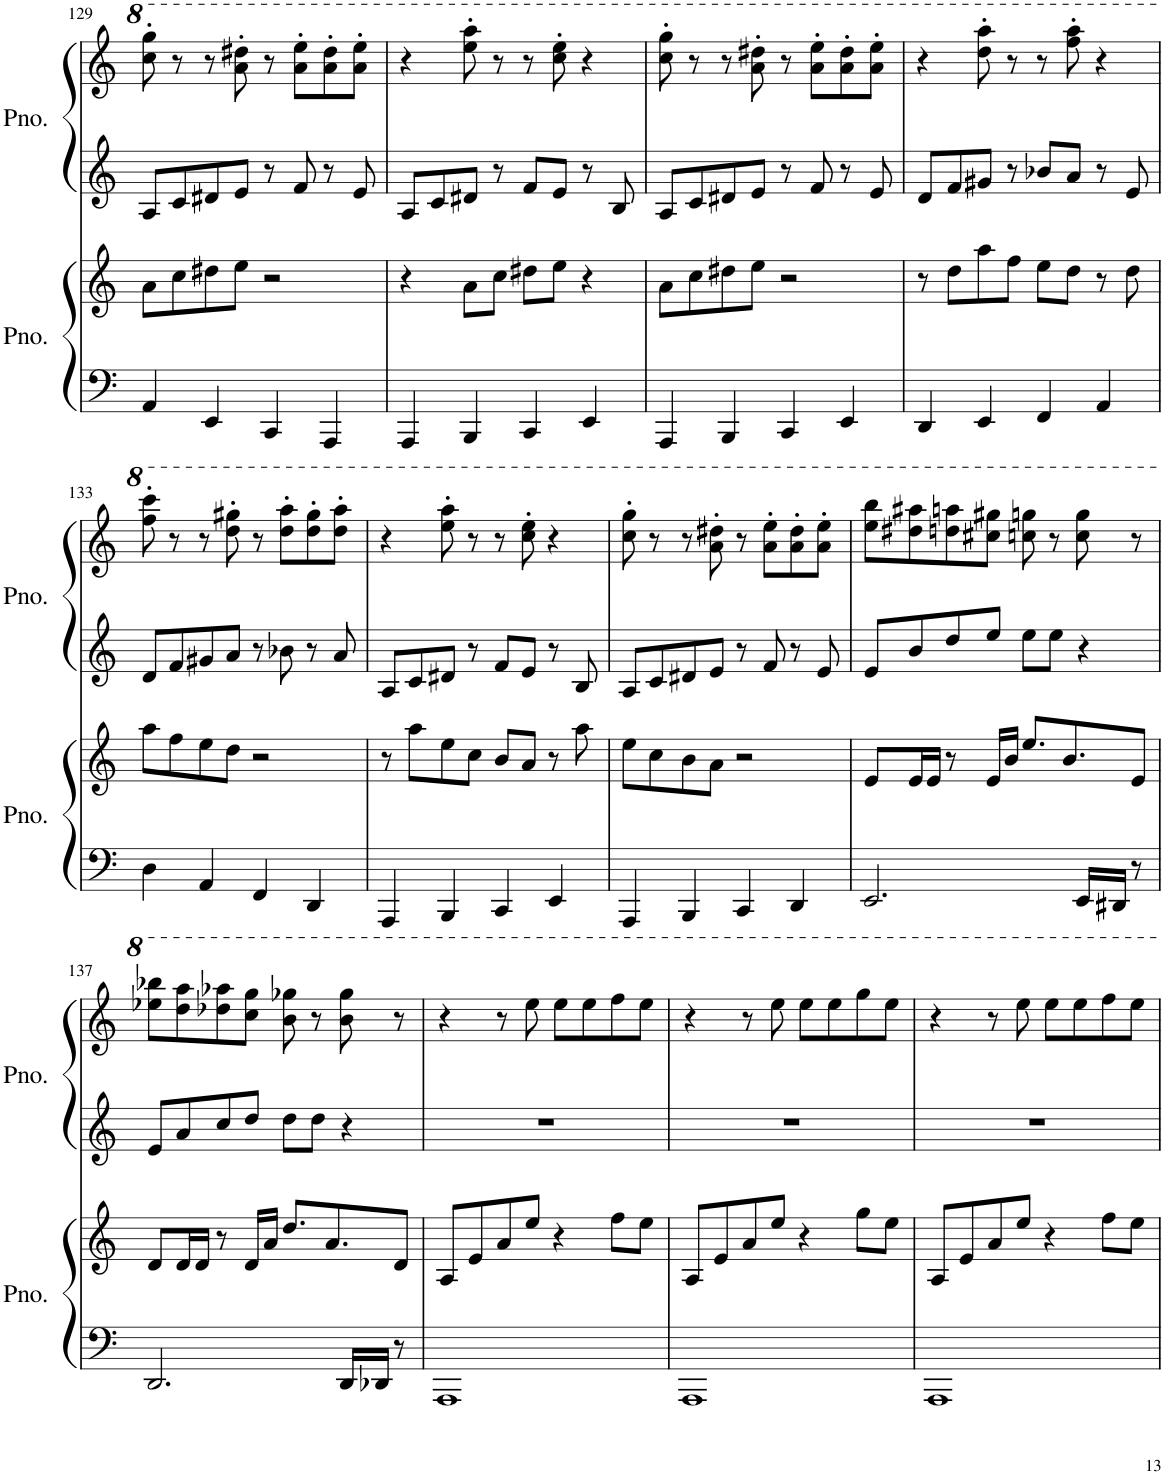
**kern	**kern	**kern	**kern
*part2	*part2	*part1	*part1
*staff4	*staff3	*staff2	*staff1
*I"Piano	*	*I"Piano	*
*I'Pno.	*	*I'Pno.	*
!!LO:PB:g=z
*clefF4	*clefG2	*clefG2	*clefG2
*k[]	*k[]	*k[]	*k[]
*M4/4	*M4/4	*M4/4	*M4/4
=129	=129	=129	=129
4AA/	8a\L	8A/L	8ccc\' 8ggg\'
.	8cc\	8c/	8r
4EE/	8dd#X\	8d#X/	8r
.	8ee\J	8e/J	8aa\' 8ddd#X\'
4CC/	2r	8r	8r
.	.	8f/	8aa\' 8eee\'L
4AAA/	.	8r	8aa\' 8ddd#\'
.	.	8e/	8aa\' 8eee\'J
=130	=130	=130	=130
4AAA/	4r	8A/L	4r
.	.	8c/	.
4BBB/	8a\L	8d#X/J	8eee\' 8aaa\'
.	8cc\J	8r	8r
4CC/	8dd#X\L	8f/L	8r
.	8ee\J	8e/J	8ccc\' 8eee\'
4EE/	4r	8r	4r
.	.	8B/	.
=131	=131	=131	=131
4AAA/	8a\L	8A/L	8ccc\' 8ggg\'
.	8cc\	8c/	8r
4BBB/	8dd#X\	8d#X/	8r
.	8ee\J	8e/J	8aa\' 8ddd#X\'
4CC/	2r	8r	8r
.	.	8f/	8aa\' 8eee\'L
4EE/	.	8r	8aa\' 8ddd#\'
.	.	8e/	8aa\' 8eee\'J
=132	=132	=132	=132
4DD/	8r	8d/L	4r
.	8dd\L	8f/	.
4EE/	8aa\	8g#X/J	8ddd\' 8aaa\'
.	8ff\J	8r	8r
4FF/	8ee\L	8b-X/L	8r
.	8dd\J	8a/J	8fff\' 8aaa\'
4AA/	8r	8r	4r
.	8dd\	8e/	.
!!LO:LB:g=z
=133	=133	=133	=133
4D\	8aa\L	8d/L	8fff\' 8cccc\'
.	8ff\	8f/	8r
4AA/	8ee\	8g#X/	8r
.	8dd\J	8a/J	8ddd\' 8ggg#X\'
4FF/	2r	8r	8r
.	.	8b-X\	8ddd\' 8aaa\'L
4DD/	.	8r	8ddd\' 8ggg#\'
.	.	8a/	8ddd\' 8aaa\'J
=134	=134	=134	=134
4AAA/	8r	8A/L	4r
.	8aa\L	8c/	.
4BBB/	8ee\	8d#X/J	8eee\' 8aaa\'
.	8cc\J	8r	8r
4CC/	8b/L	8f/L	8r
.	8a/J	8e/J	8ccc\' 8eee\'
4EE/	8r	8r	4r
.	8aa\	8B/	.
=135	=135	=135	=135
4AAA/	8ee\L	8A/L	8ccc\' 8ggg\'
.	8cc\	8c/	8r
4BBB/	8b\	8d#X/	8r
.	8a\J	8e/J	8aa\' 8ddd#X\'
4CC/	2r	8r	8r
.	.	8f/	8aa\' 8eee\'L
4DD/	.	8r	8aa\' 8ddd#\'
.	.	8e/	8aa\' 8eee\'J
=136	=136	=136	=136
2.EE/	8e/L	8e/L	8eee\ 8bbb\L
.	16e/L	8b/	8ddd#X\ 8aaa#X\
.	16e/JJ	.	.
.	8r	8dd/	8dddn\ 8aaan\
.	16e/LL	8ee/J	8ccc#X\ 8ggg#X\J
.	16b/JJ	.	.
.	8.ee/L	8ee\L	8cccn\ 8gggn\
.	.	8ee\J	8r
.	8.b/	.	.
16EE/LL	.	4r	8ccc\ 8ggg\
16DD#X/JJ	.	.	.
8r	8e/J	.	8r
!!LO:LB:g=z
=137	=137	=137	=137
2.DD/	8d/L	8e/L	8eee-X\ 8bbb-X\L
.	16d/L	8a/	8ddd\ 8aaa\
.	16d/JJ	.	.
.	8r	8cc/	8ddd-X\ 8aaa-X\
.	16d/LL	8dd/J	8ccc\ 8ggg\J
.	16a/JJ	.	.
.	8.dd/L	8dd\L	8bb\ 8ggg-X\
.	.	8dd\J	8r
.	8.a/	.	.
16DD/LL	.	4r	8bb\ 8ggg-\
16DD-X/JJ	.	.	.
8r	8d/J	.	8r
=138	=138	=138	=138
1AAA	8A/L	1r	4r
.	8e/	.	.
.	8a/	.	8r
.	8ee/J	.	8eee\
.	4r	.	8eee\L
.	.	.	8eee\
.	8ff\L	.	8fff\
.	8ee\J	.	8eee\J
=139	=139	=139	=139
1AAA	8A/L	1r	4r
.	8e/	.	.
.	8a/	.	8r
.	8ee/J	.	8eee\
.	4r	.	8eee\L
.	.	.	8eee\
.	8gg\L	.	8ggg\
.	8ee\J	.	8eee\J
=140	=140	=140	=140
1AAA	8A/L	1r	4r
.	8e/	.	.
.	8a/	.	8r
.	8ee/J	.	8eee\
.	4r	.	8eee\L
.	.	.	8eee\
.	8ff\L	.	8fff\
.	8ee\J	.	8eee\J
=	=	=	=
*-	*-	*-	*-
